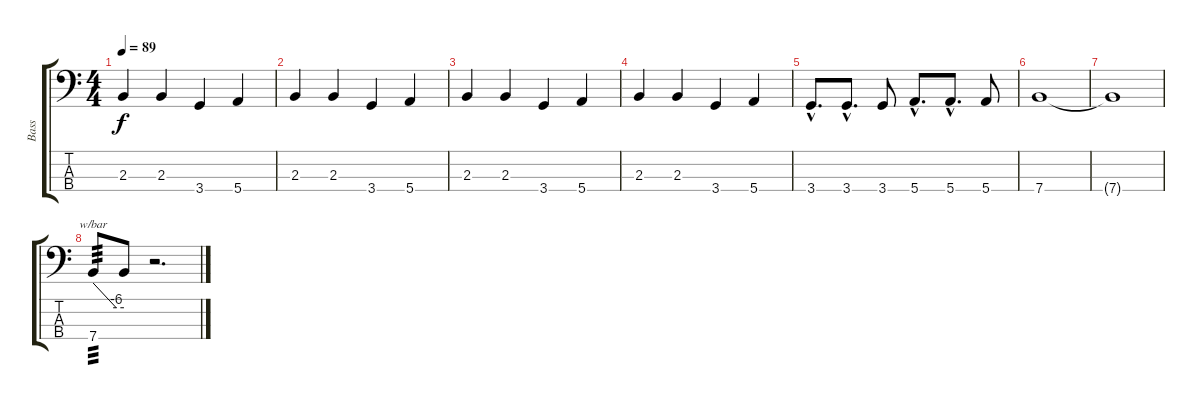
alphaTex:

\track ("Bass" "Bass") {instrument electricbassfinger}
\staff {score tabs}
\tuning (G2 D2 A1 E1) {hide}
\ts (4 4)
\tempo 89
\clef f4
\ks c
2.3.4{dy f} 2.3.4 3.4.4 5.4.4 |
2.3.4 2.3.4 3.4.4 5.4.4 |
2.3.4 2.3.4 3.4.4 5.4.4 |
2.3.4 2.3.4 3.4.4 5.4.4 |
3.4{hac}.8{d} 3.4{hac}.8{d} 3.4.8 5.4{hac}.8{d} 5.4{hac}.8{d} 5.4.8 |
7.4.1 |
7.4{t}.1 |
7.4.8{tbe (custom default 0 0 45 -24 60 -24) tp 3} 7.4{t}.8 r.2{d}
